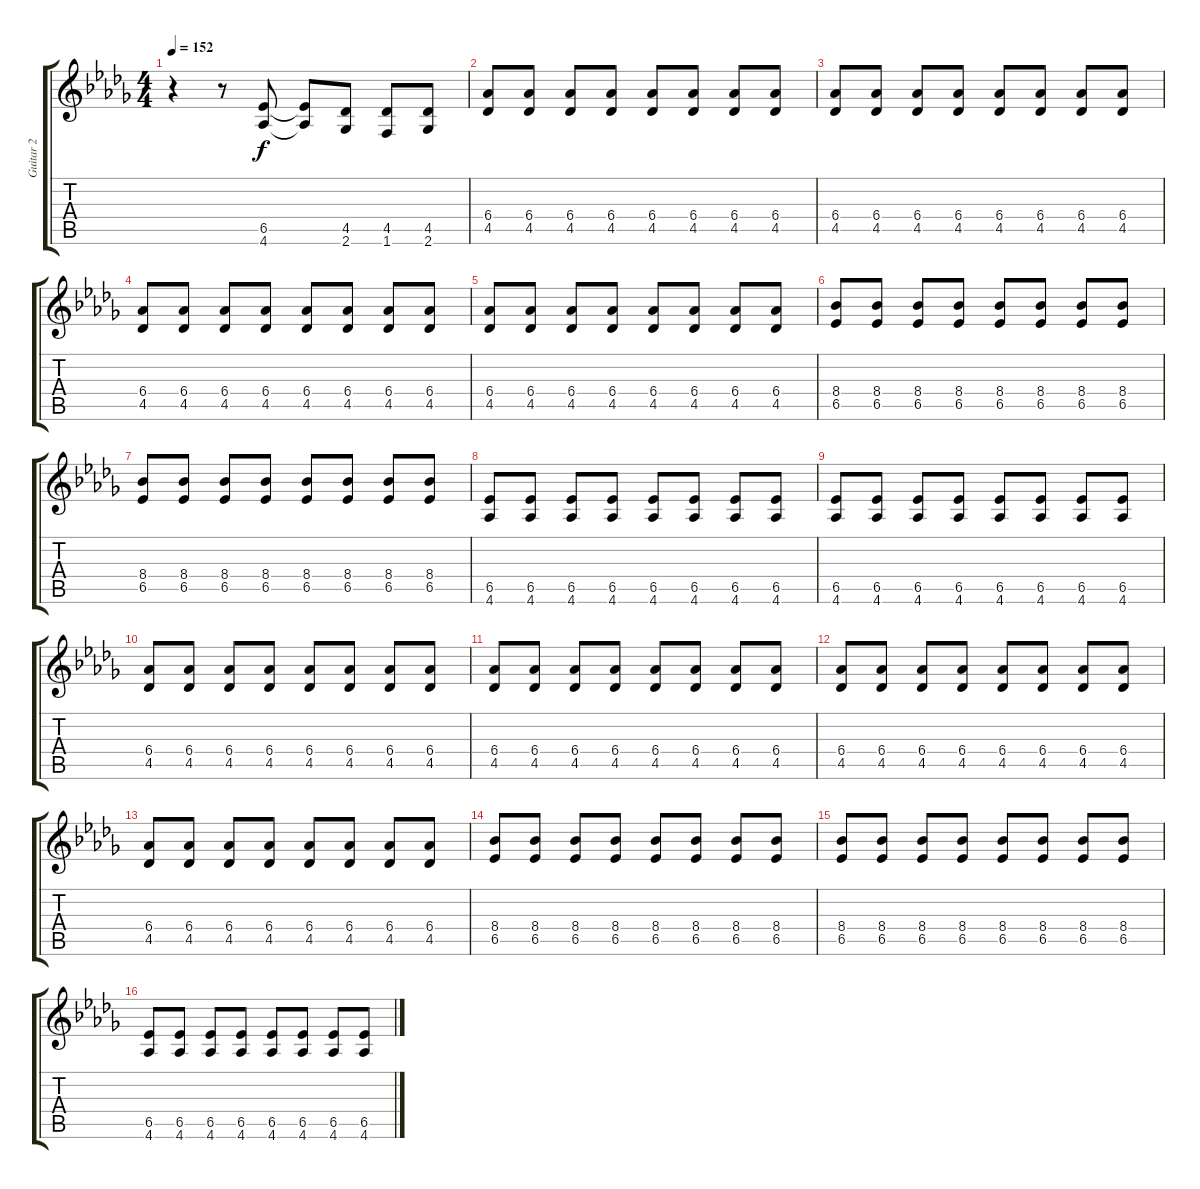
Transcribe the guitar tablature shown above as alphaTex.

\track ("Guitar 2" "Guitar 2") {instrument distortionguitar}
\staff {score tabs}
\tuning (E4 B3 G3 D3 A2 E2) {hide}
\ts (4 4)
\tempo 152
\clef g2
\ks db
r.4{dy f} r.8 (6.5 4.6).8 (6.5{t} 4.6{t}).8 (4.5 2.6).8 (4.5 1.6).8 (4.5 2.6).8 |
(6.4 4.5).8 (6.4 4.5).8 (6.4 4.5).8 (6.4 4.5).8 (6.4 4.5).8 (6.4 4.5).8 (6.4 4.5).8 (6.4 4.5).8 |
(6.4 4.5).8 (6.4 4.5).8 (6.4 4.5).8 (6.4 4.5).8 (6.4 4.5).8 (6.4 4.5).8 (6.4 4.5).8 (6.4 4.5).8 |
(6.4 4.5).8 (6.4 4.5).8 (6.4 4.5).8 (6.4 4.5).8 (6.4 4.5).8 (6.4 4.5).8 (6.4 4.5).8 (6.4 4.5).8 |
(6.4 4.5).8 (6.4 4.5).8 (6.4 4.5).8 (6.4 4.5).8 (6.4 4.5).8 (6.4 4.5).8 (6.4 4.5).8 (6.4 4.5).8 |
(8.4 6.5).8 (8.4 6.5).8 (8.4 6.5).8 (8.4 6.5).8 (8.4 6.5).8 (8.4 6.5).8 (8.4 6.5).8 (8.4 6.5).8 |
(8.4 6.5).8 (8.4 6.5).8 (8.4 6.5).8 (8.4 6.5).8 (8.4 6.5).8 (8.4 6.5).8 (8.4 6.5).8 (8.4 6.5).8 |
(6.5 4.6).8 (6.5 4.6).8 (6.5 4.6).8 (6.5 4.6).8 (6.5 4.6).8 (6.5 4.6).8 (6.5 4.6).8 (6.5 4.6).8 |
(6.5 4.6).8 (6.5 4.6).8 (6.5 4.6).8 (6.5 4.6).8 (6.5 4.6).8 (6.5 4.6).8 (6.5 4.6).8 (6.5 4.6).8 |
(6.4 4.5).8 (6.4 4.5).8 (6.4 4.5).8 (6.4 4.5).8 (6.4 4.5).8 (6.4 4.5).8 (6.4 4.5).8 (6.4 4.5).8 |
(6.4 4.5).8 (6.4 4.5).8 (6.4 4.5).8 (6.4 4.5).8 (6.4 4.5).8 (6.4 4.5).8 (6.4 4.5).8 (6.4 4.5).8 |
(6.4 4.5).8 (6.4 4.5).8 (6.4 4.5).8 (6.4 4.5).8 (6.4 4.5).8 (6.4 4.5).8 (6.4 4.5).8 (6.4 4.5).8 |
(6.4 4.5).8 (6.4 4.5).8 (6.4 4.5).8 (6.4 4.5).8 (6.4 4.5).8 (6.4 4.5).8 (6.4 4.5).8 (6.4 4.5).8 |
(8.4 6.5).8 (8.4 6.5).8 (8.4 6.5).8 (8.4 6.5).8 (8.4 6.5).8 (8.4 6.5).8 (8.4 6.5).8 (8.4 6.5).8 |
(8.4 6.5).8 (8.4 6.5).8 (8.4 6.5).8 (8.4 6.5).8 (8.4 6.5).8 (8.4 6.5).8 (8.4 6.5).8 (8.4 6.5).8 |
(6.5 4.6).8 (6.5 4.6).8 (6.5 4.6).8 (6.5 4.6).8 (6.5 4.6).8 (6.5 4.6).8 (6.5 4.6).8 (6.5 4.6).8
